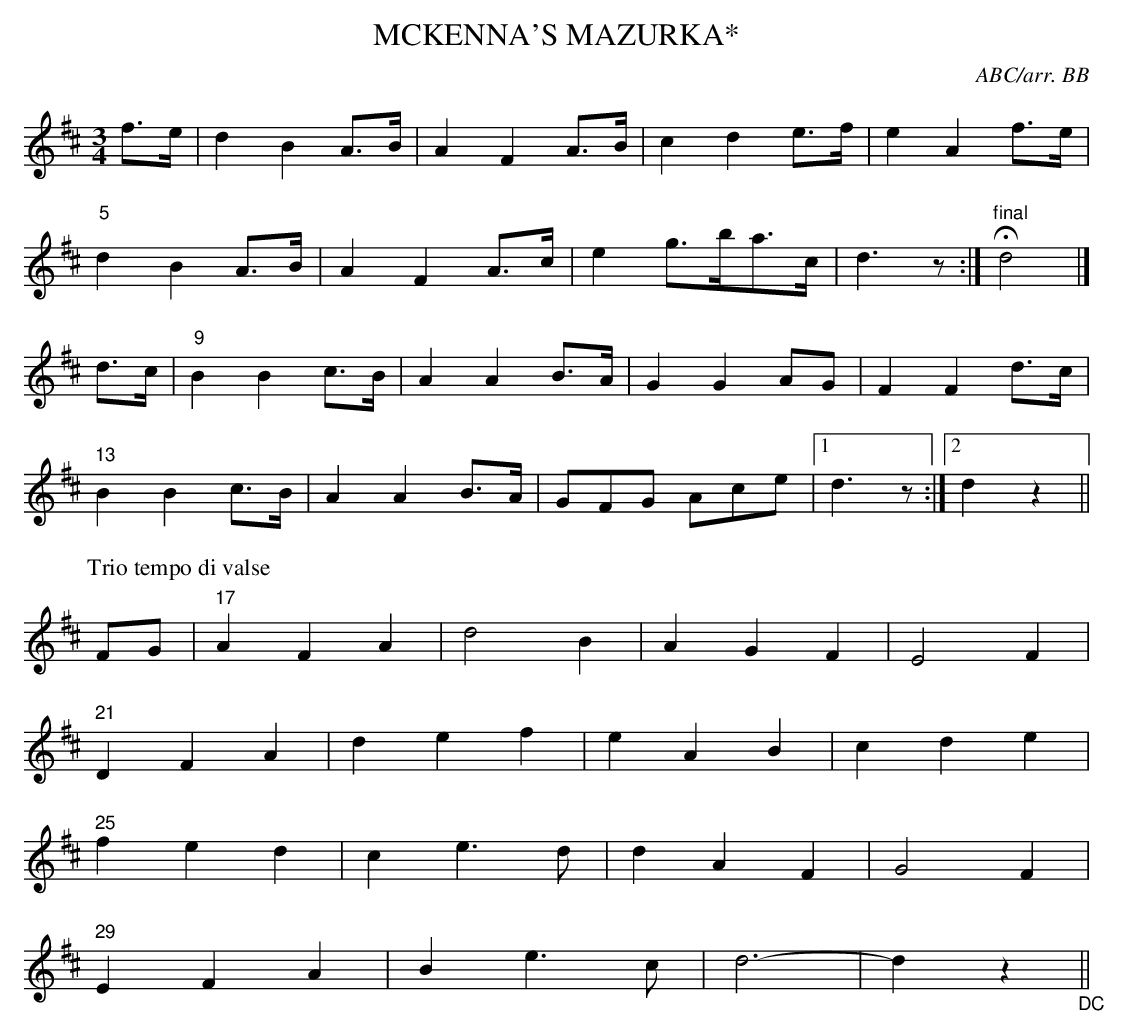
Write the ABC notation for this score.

X:1
T:MCKENNA'S MAZURKA*
Y:"moderato"
C:ABC/arr. BB
L:1/8
M:3/4
K:D
f>e|d2B2 A>B|A2F2 A>B|c2d2 e>f|e2A2 f>e|
"5"d2B2 A>B|A2F2 A>c|e2 g>ba>c|d3z:|"final" Hd4|]
d>c|"9"B2B2 c>B|A2A2 B>A|G2G2 AG|F2F2 d>c|
"13"B2B2 c>B|A2A2 B>A|GFG Ace|1 d3z:|2 d2z2||
P:Trio tempo di valse
FG|"17"A2F2A2|d4B2|A2G2F2|E4F2|
"21"D2F2A2|d2e2f2|e2A2B2|c2d2e2|
"25"f2e2d2|c2e3d|d2A2F2|G4F2|
"29"E2F2A2|B2e3c|d6-|d2z2 "_DC"||
